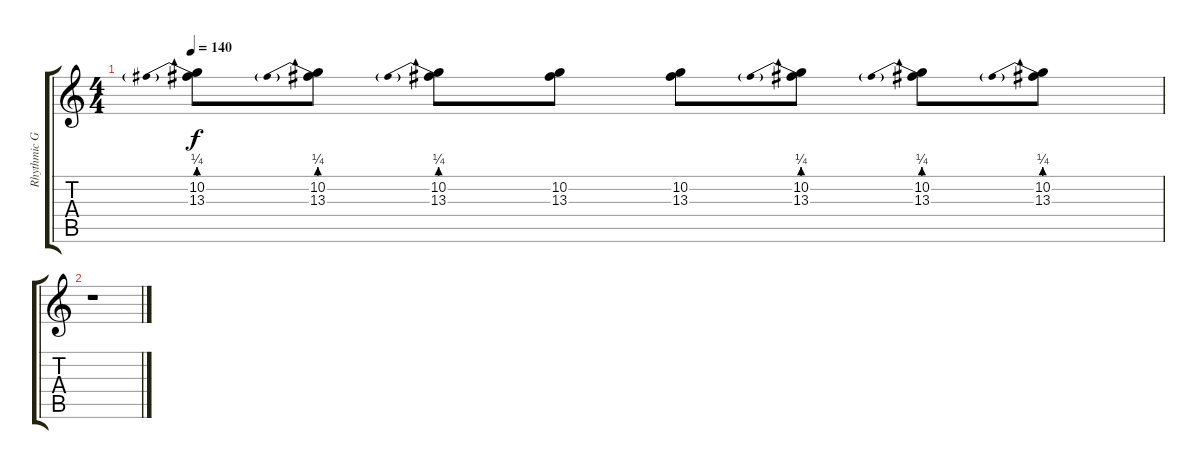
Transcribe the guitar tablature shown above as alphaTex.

\track ("Rhythmic Guitar" "Rhythmic G") {instrument distortionguitar}
\staff {score tabs}
\tuning (D4 A3 F3 C3 G2 C2) {hide}
\ts (4 4)
\tempo 140
\clef g2
\ks c
(10.2 13.3{be (prebend 0 1 60 1)}).8{dy f} (10.2 13.3{be (prebend 0 1 60 1)}).8 (10.2 13.3{be (prebend 0 1 60 1)}).8 (10.2 13.3).8 (10.2 13.3).8 (10.2 13.3{be (prebend 0 1 60 1)}).8 (10.2 13.3{be (prebend 0 1 60 1)}).8 (10.2 13.3{be (prebend 0 1 60 1)}).8 |
r.1
